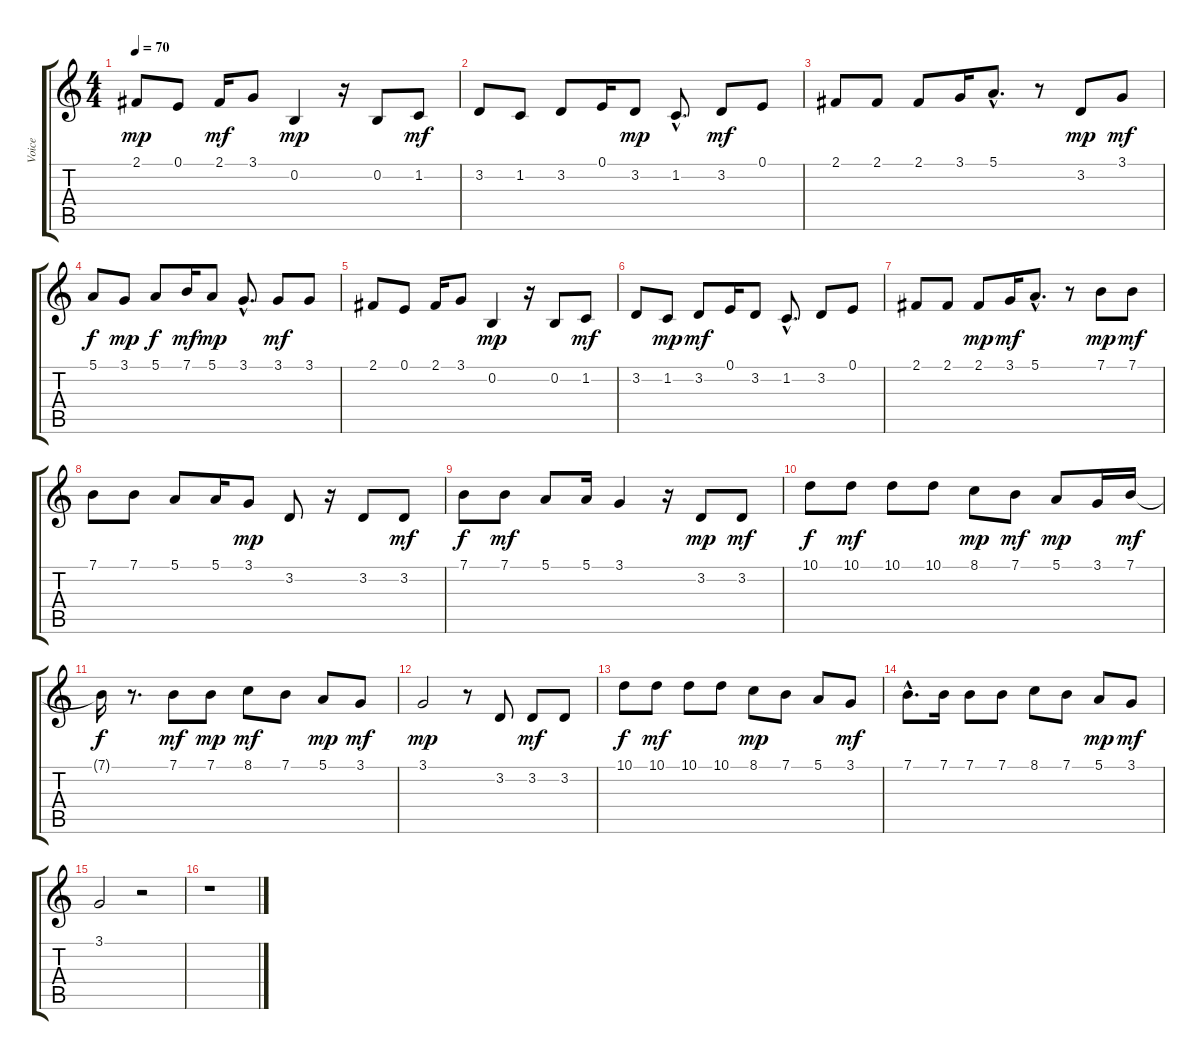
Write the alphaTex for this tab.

\track ("Voice" "Voice") {instrument bassoon}
\staff {score tabs}
\tuning (E4 B3 G3 D3 A2 E2) {hide}
\ts (4 4)
\tempo 70
\clef g2
\ks c
2.1.8{dy mp} 0.1.8 2.1.16{dy mf} 3.1.8 0.2.4{dy mp} r.16 0.2.8 1.2.8{dy mf} |
3.2.8 1.2.8 3.2.8 0.1.16 3.2.8{dy mp} 1.2{hac}.8{d} 3.2.8{dy mf} 0.1.8 |
2.1.8 2.1.8 2.1.8 3.1.16 5.1{hac}.8{d} r.8 3.2.8{dy mp} 3.1.8{dy mf} |
5.1.8{dy f} 3.1.8{dy mp} 5.1.8{dy f} 7.1.16{dy mf} 5.1.8{dy mp} 3.1{hac}.8{d} 3.1.8{dy mf} 3.1.8 |
2.1.8 0.1.8 2.1.16 3.1.8 0.2.4{dy mp} r.16 0.2.8 1.2.8{dy mf} |
3.2.8 1.2.8{dy mp} 3.2.8{dy mf} 0.1.16 3.2.8 1.2{hac}.8{d} 3.2.8 0.1.8 |
2.1.8 2.1.8 2.1.8{dy mp} 3.1.16{dy mf} 5.1{hac}.8{d} r.8 7.1.8{dy mp} 7.1.8{dy mf} |
7.1.8 7.1.8 5.1.8 5.1.16 3.1.8{dy mp} 3.2.8 r.16 3.2.8 3.2.8{dy mf} |
7.1.8{dy f} 7.1.8{dy mf} 5.1.8 5.1.16 3.1.4 r.16 3.2.8{dy mp} 3.2.8{dy mf} |
10.1.8{dy f} 10.1.8{dy mf} 10.1.8 10.1.8 8.1.8{dy mp} 7.1.8{dy mf} 5.1.8{dy mp} 3.1.16 7.1.16{dy mf} |
7.1{t}.16{dy f} r.8{d} 7.1.8{dy mf} 7.1.8{dy mp} 8.1.8{dy mf} 7.1.8 5.1.8{dy mp} 3.1.8{dy mf} |
3.1.2{dy mp} r.8 3.2.8 3.2.8{dy mf} 3.2.8 |
10.1.8{dy f} 10.1.8{dy mf} 10.1.8 10.1.8 8.1.8{dy mp} 7.1.8 5.1.8 3.1.8{dy mf} |
7.1{hac}.8{d} 7.1.16 7.1.8 7.1.8 8.1.8 7.1.8 5.1.8{dy mp} 3.1.8{dy mf} |
3.1.2 r.2 |
r.1
